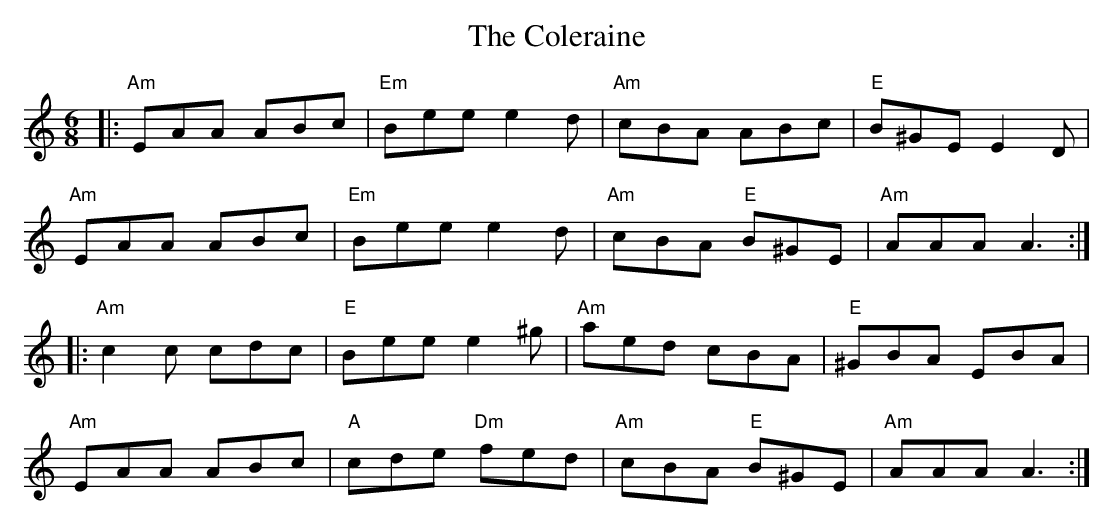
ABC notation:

X:1
T: The Coleraine
M: 6/8
L: 1/8
K: Amin
|:"Am"EAA ABc|"Em"Bee e2d|"Am"cBA ABc|"E"B^GE E2 D|
"Am"EAA ABc|"Em"Bee e2d|"Am"cBA "E"B^GE|"Am"AAA A3:|
|:"Am"c2 c cdc|"E"Beee2^g|"Am"aed cBA|"E"^GBA EBA|
"Am"EAA ABc|"A"cde "Dm"fed|"Am"cBA "E"B^GE|"Am"AAA A3:|
